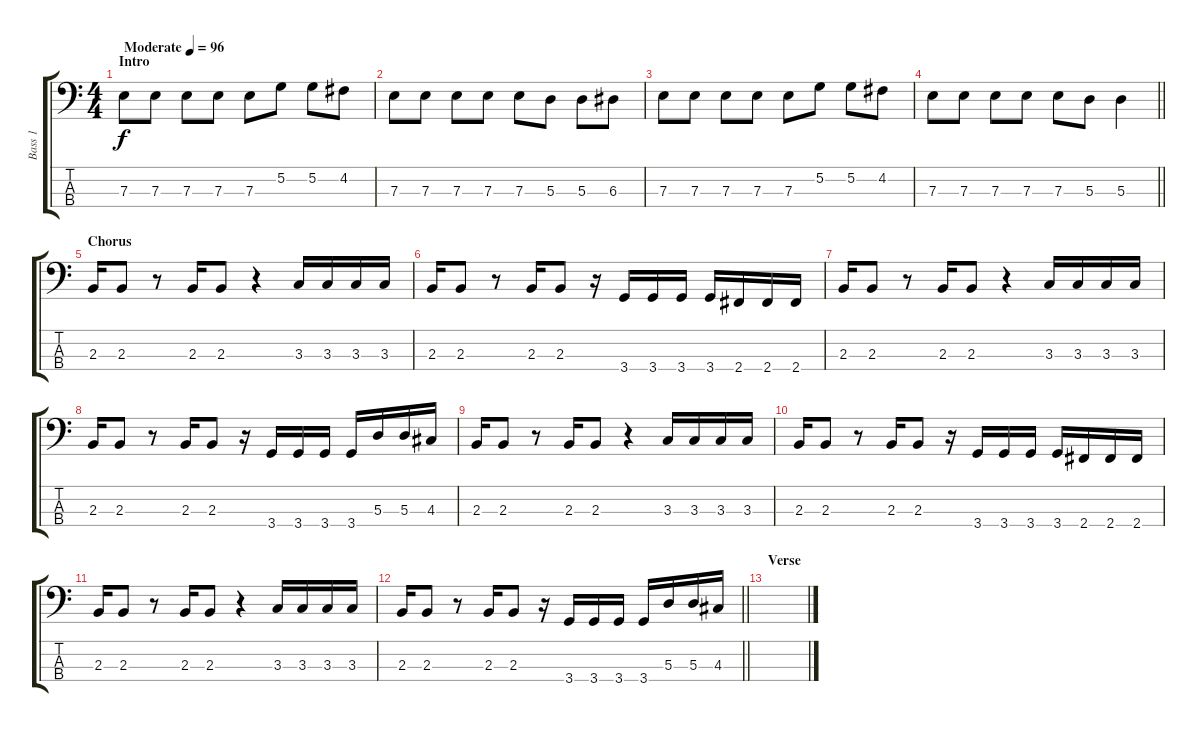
\track ("Bass 1" "Bass 1") {instrument slapbass1}
\staff {score tabs}
\tuning (G2 D2 A1 E1) {hide}
\ts (4 4)
\section ("" "Intro")
\tempo (96 "Moderate")
\clef f4
\ks c
7.3.8{dy f instrument slapbass1} 7.3.8 7.3.8 7.3.8 7.3.8 5.2.8 5.2.8 4.2.8 |
7.3.8 7.3.8 7.3.8 7.3.8 7.3.8 5.3.8 5.3.8 6.3.8 |
7.3.8 7.3.8 7.3.8 7.3.8 7.3.8 5.2.8 5.2.8 4.2.8 |
\barLineRight lightlight
7.3.8 7.3.8 7.3.8 7.3.8 7.3.8 5.3.8 5.3.4 |
\section ("" "Chorus")
2.3.16 2.3.8 r.8 2.3.16 2.3.8 r.4 3.3.16 3.3.16 3.3.16 3.3.16 |
2.3.16 2.3.8 r.8 2.3.16 2.3.8 r.16 3.4.16 3.4.16 3.4.16 3.4.16 2.4.16 2.4.16 2.4.16 |
2.3.16 2.3.8 r.8 2.3.16 2.3.8 r.4 3.3.16 3.3.16 3.3.16 3.3.16 |
2.3.16 2.3.8 r.8 2.3.16 2.3.8 r.16 3.4.16 3.4.16 3.4.16 3.4.16 5.3.16 5.3.16 4.3.16 |
2.3.16 2.3.8 r.8 2.3.16 2.3.8 r.4 3.3.16 3.3.16 3.3.16 3.3.16 |
2.3.16 2.3.8 r.8 2.3.16 2.3.8 r.16 3.4.16 3.4.16 3.4.16 3.4.16 2.4.16 2.4.16 2.4.16 |
2.3.16 2.3.8 r.8 2.3.16 2.3.8 r.4 3.3.16 3.3.16 3.3.16 3.3.16 |
\barLineRight lightlight
2.3.16 2.3.8 r.8 2.3.16 2.3.8 r.16 3.4.16 3.4.16 3.4.16 3.4.16 5.3.16 5.3.16 4.3.16 |
\section ("" "Verse")
